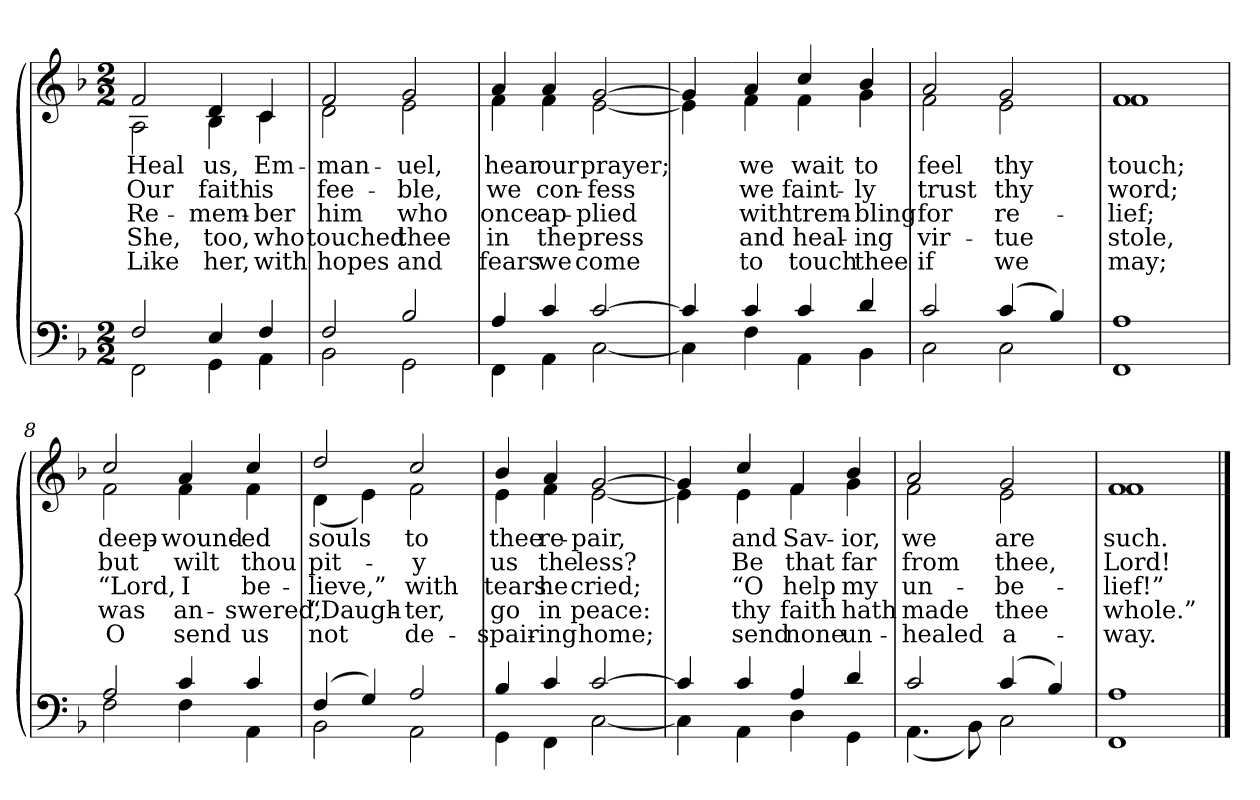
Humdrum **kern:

**kern	**kern	**text	**text	**text	**text	**text
*part2	*part1	*part1	*part1	*part1	*part1	*part1
*staff2	*staff1	*staff1	*staff1	*staff1	*staff1	*staff1
*clefF4	*clefG2	*	*	*	*	*
*k[b-]	*k[b-]	*	*	*	*	*
*M2/2	*M2/2	*	*	*	*	*
=1	=1	=1	=1	=1	=1	=1
*^	*	*	*	*	*	*
!	!	!LO:TX:b:i:t=Verse	!	!	!	!	!
!	!	!	!LO:LY:b	!LO:LY:b	!LO:LY:b	!LO:LY:b	!LO:LY:b
*	*	*^	*	*	*	*	*
2F/	2FF\	2f/	2A\	Heal	Our	Re-	She,	Like
!	!	!	!	!LO:LY:b	!LO:LY:b	!LO:LY:b	!LO:LY:b	!LO:LY:b
4E/	4GG\	4d/	4B-\	us,	faith	-mem-	too,	her,
!	!	!	!	!LO:LY:b	!LO:LY:b	!LO:LY:b	!LO:LY:b	!LO:LY:b
4F/	4AA\	4c/	4c\	Em-	is	-ber	who	with
=2	=2	=2	=2	=2	=2	=2	=2	=2
!	!	!	!	!LO:LY:b	!LO:LY:b	!LO:LY:b	!LO:LY:b	!LO:LY:b
2F/	2BB-\	2f/	2d\	-man-	fee-	him	touched	hopes
!	!	!	!	!LO:LY:b	!LO:LY:b	!LO:LY:b	!LO:LY:b	!LO:LY:b
2B-/	2GG\	2g/	2e\	-uel,	-ble,	who	thee	and
=3	=3	=3	=3	=3	=3	=3	=3	=3
!	!	!	!	!LO:LY:b	!LO:LY:b	!LO:LY:b	!LO:LY:b	!LO:LY:b
4A/	4FF\	4a/	4f\	hear	we	once	in	fears
!	!	!	!	!LO:LY:b	!LO:LY:b	!LO:LY:b	!LO:LY:b	!LO:LY:b
4c/	4AA\	4a/	4f\	our	con-	ap-	the	we
!	!	!	!	!LO:LY:b	!LO:LY:b	!LO:LY:b	!LO:LY:b	!LO:LY:b
[2c/	[2C\	[2g/	[2e\	prayer;	-fess	-plied	press	come
=4	=4	=4	=4	=4	=4	=4	=4	=4
4c/]	4C\]	4g/]	4e\]	.	.	.	.	.
!!LO:LB:g=z	!!
=5-	=5-	=5-	=5-	=5-	=5-	=5-	=5-	=5-
!	!	!	!	!LO:LY:b	!LO:LY:b	!LO:LY:b	!LO:LY:b	!LO:LY:b
4c/	4F\	4a/	4f\	we	we	with	and	to
!	!	!	!	!LO:LY:b	!LO:LY:b	!LO:LY:b	!LO:LY:b	!LO:LY:b
4c/	4AA\	4cc/	4f\	wait	faint-	trem-	heal-	touch
!	!	!	!	!LO:LY:b	!LO:LY:b	!LO:LY:b	!LO:LY:b	!LO:LY:b
4d/	4BB-\	4b-/	4g\	to	-ly	-bling	-ing	thee
=6	=6	=6	=6	=6	=6	=6	=6	=6
!	!	!	!	!LO:LY:b	!LO:LY:b	!LO:LY:b	!LO:LY:b	!LO:LY:b
2c/	2C\	2a/	2f\	feel	trust	for	vir-	if
!	!	!	!	!LO:LY:b	!LO:LY:b	!LO:LY:b	!LO:LY:b	!LO:LY:b
(>4c/	2C\	2g/	2e\	thy	thy	re-	-tue	we
4B-/)	.	.	.	.	.	.	.	.
=7	=7	=7	=7	=7	=7	=7	=7	=7
!	!	!	!	!LO:LY:b	!LO:LY:b	!LO:LY:b	!LO:LY:b	!LO:LY:b
1A	1FF	1f	1f	touch;	word;	-lief;	stole,	may;
!!LO:LB:g=z	!!
=8	=8	=8	=8	=8	=8	=8	=8	=8
!	!	!	!	!LO:LY:b	!LO:LY:b	!LO:LY:b	!LO:LY:b	!LO:LY:b
2A/	2F\	2cc/	2f\	deep--	but	“Lord,	was	O
!	!	!	!	!LO:LY:b	!LO:LY:b	!LO:LY:b	!LO:LY:b	!LO:LY:b
4c/	4F\	4a/	4f\	-wound-	wilt	I	an-	send
!	!	!	!	!LO:LY:b	!LO:LY:b	!LO:LY:b	!LO:LY:b	!LO:LY:b
4c/	4AA\	4cc/	4f\	-ed	thou	be-	-swered,	us
=9	=9	=9	=9	=9	=9	=9	=9	=9
!	!	!	!	!LO:LY:b	!LO:LY:b	!LO:LY:b	!LO:LY:b	!LO:LY:b
(>4F/	2BB-\	2dd/	(<4d\	souls	pit-	-lieve,”	“Daugh-	not
4G/)	.	.	4e\)	.	.	.	.	.
!	!	!	!	!LO:LY:b	!LO:LY:b	!LO:LY:b	!LO:LY:b	!LO:LY:b
2A/	2AA\	2cc/	2f\	to	-y	with	-ter,	de-
=10	=10	=10	=10	=10	=10	=10	=10	=10
!	!	!	!	!LO:LY:b	!LO:LY:b	!LO:LY:b	!LO:LY:b	!LO:LY:b
4B-/	4GG\	4b-/	4e\	thee	us	tears	go	-spair-
!	!	!	!	!LO:LY:b	!LO:LY:b	!LO:LY:b	!LO:LY:b	!LO:LY:b
4c/	4FF\	4a/	4f\	re-	the	he	in	-ing
!	!	!	!	!LO:LY:b	!LO:LY:b	!LO:LY:b	!LO:LY:b	!LO:LY:b
[2c/	[2C\	[2g/	[2e\	-pair,	less?	cried;	peace:	home;
=11	=11	=11	=11	=11	=11	=11	=11	=11
4c/]	4C\]	4g/]	4e\]	.	.	.	.	.
!!LO:LB:g=z	!!
=12-	=12-	=12-	=12-	=12-	=12-	=12-	=12-	=12-
!	!	!	!	!LO:LY:b	!LO:LY:b	!LO:LY:b	!LO:LY:b	!LO:LY:b
4c/	4AA\	4cc/	4e\	and	Be	“O	thy	send
!	!	!	!	!LO:LY:b	!LO:LY:b	!LO:LY:b	!LO:LY:b	!LO:LY:b
4A/	4D\	4f/	4f\	Sav-	that	help	faith	none
!	!	!	!	!LO:LY:b	!LO:LY:b	!LO:LY:b	!LO:LY:b	!LO:LY:b
4d/	4GG\	4b-/	4g\	-ior,	far	my	hath	un-
=13	=13	=13	=13	=13	=13	=13	=13	=13
!	!	!	!	!LO:LY:b	!LO:LY:b	!LO:LY:b	!LO:LY:b	!LO:LY:b
2c/	(<4.AA\	2a/	2f\	we	from	un-	made	-healed
.	8BB-\)	.	.	.	.	.	.	.
!	!	!	!	!LO:LY:b	!LO:LY:b	!LO:LY:b	!LO:LY:b	!LO:LY:b
(>4c/	2C\	2g/	2e\	are	thee,	-be-	thee	a-
4B-/)	.	.	.	.	.	.	.	.
=14	=14	=14	=14	=14	=14	=14	=14	=14
!	!	!	!	!LO:LY:b	!LO:LY:b	!LO:LY:b	!LO:LY:b	!LO:LY:b
1A	1FF	1f	1f	such.	Lord!	-lief!”	whole.”	-way.
*v	*v	*	*	*	*	*	*	*
*	*v	*v	*	*	*	*	*
==	==	==	==	==	==	==
*-	*-	*-	*-	*-	*-	*-
